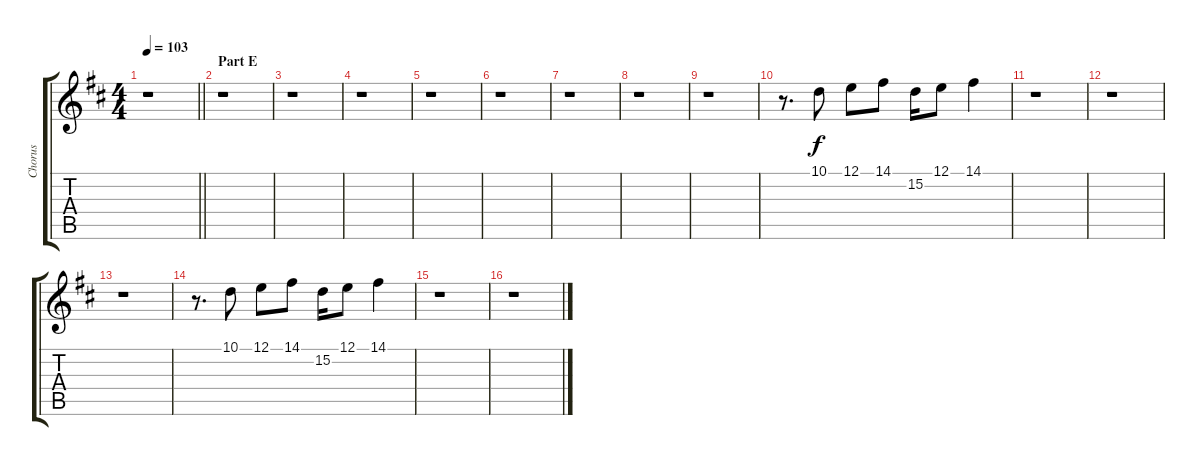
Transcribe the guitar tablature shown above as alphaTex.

\track ("Chorus" "Chorus") {instrument trumpet}
\staff {score tabs}
\tuning (E4 B3 G3 D3 A2 E2) {hide}
\ts (4 4)
\tempo 103
\clef g2
\barLineRight lightlight
\ks d
r.1{dy f} |
\section ("" "Part E")
r.1 |
r.1 |
r.1 |
r.1 |
r.1 |
r.1 |
r.1 |
r.1 |
r.8{d} 10.1.8 12.1.8 14.1.8 15.2.16 12.1.8 14.1.4 |
r.1 |
r.1 |
r.1 |
r.8{d} 10.1.8 12.1.8 14.1.8 15.2.16 12.1.8 14.1.4 |
r.1 |
r.1
